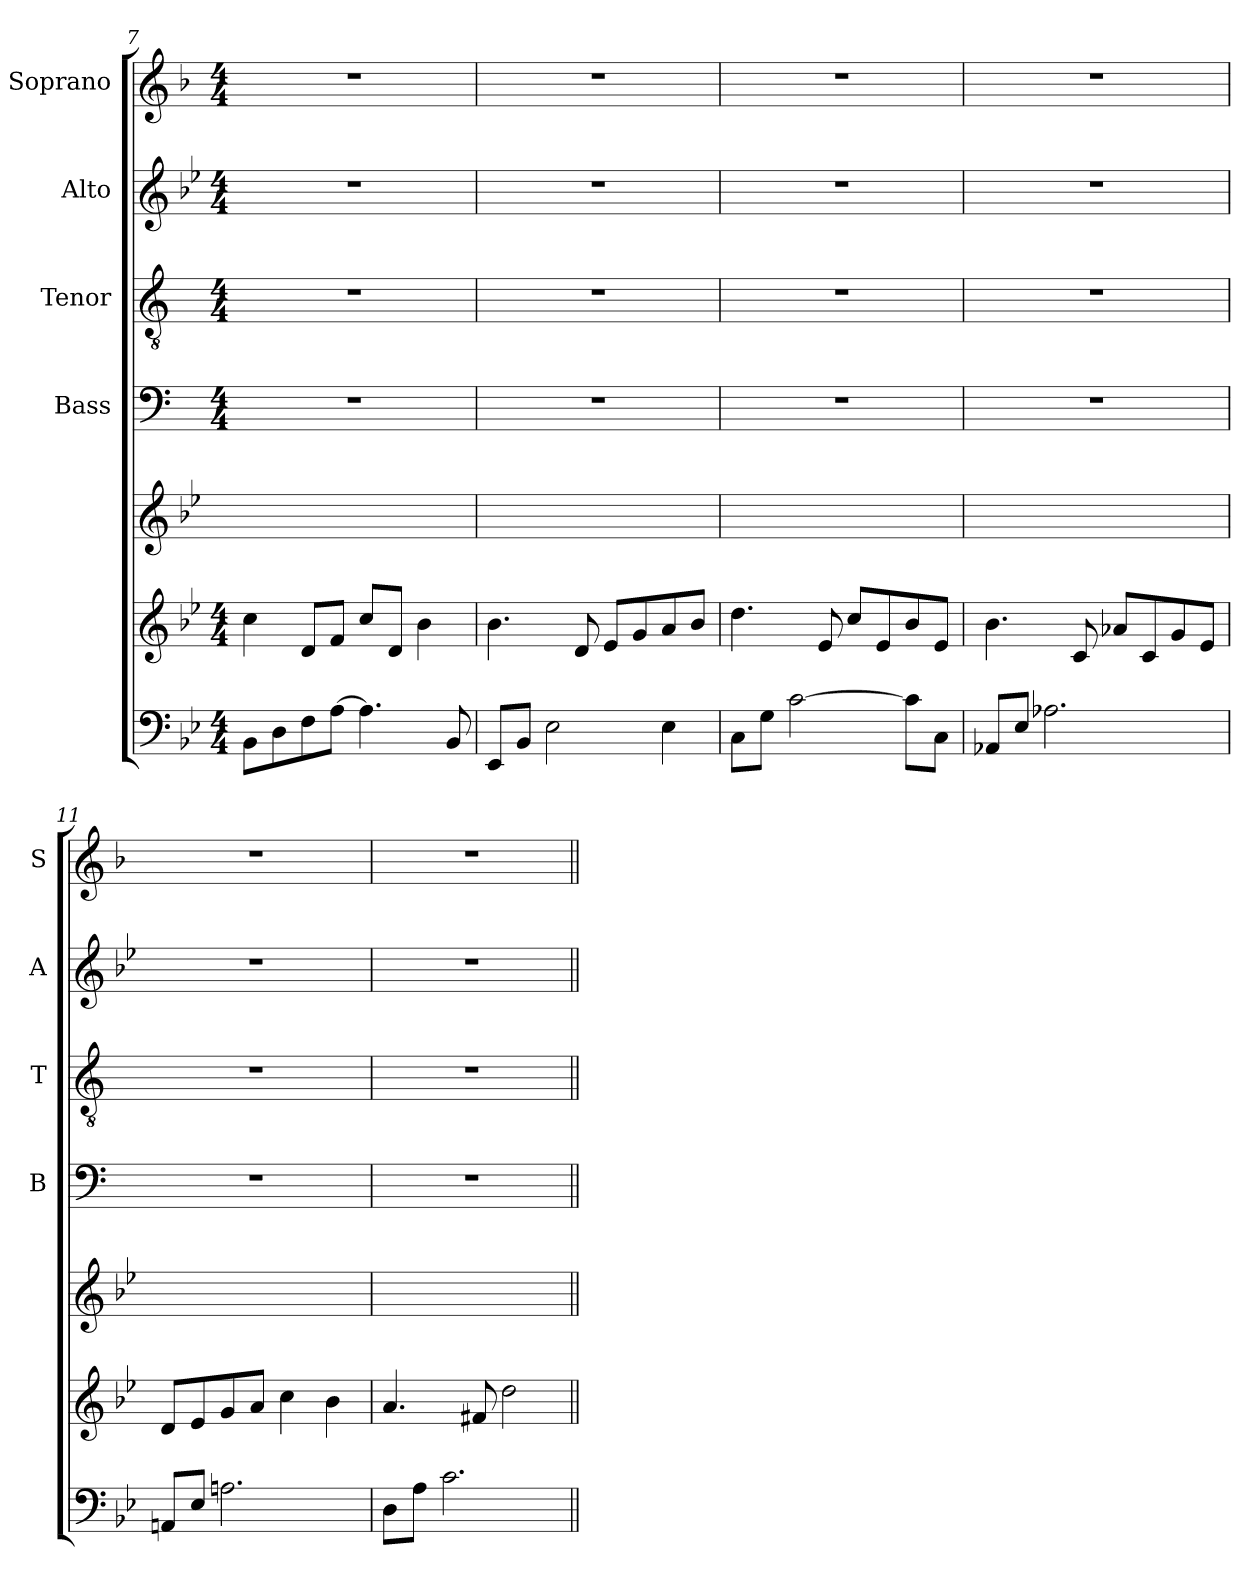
**kern	**kern	**kern	**kern	**kern	**kern	**kern
*part6	*part6	*part5	*part4	*part3	*part2	*part1
*staff7	*staff6	*staff5	*staff4	*staff3	*staff2	*staff1
*	*	*	*I"Bass	*I"Tenor	*I"Alto	*I"Soprano
*	*	*	*I'B	*I'T	*I'A	*I'S
*clefF4	*clefG2	*clefG2	*clefF4	*clefGv2	*clefG2	*clefG2
*	*	*	*ITrd1c2	*ITrd1c2	*	*ITrd4c7
*k[b-e-]	*k[b-e-]	*k[b-e-]	*k[b-e-]	*k[b-e-]	*k[b-e-]	*k[b-e-]
*g:	*g:	*g:	*g:	*g:	*g:	*g:
*M4/4	*M4/4	*	*M4/4	*M4/4	*M4/4	*M4/4
=7	=7	=7	=7	=7	=7	=7
8BB-\L	4cc\	1ryy	1r	1r	1r	1r
8D\	.	.	.	.	.	.
8F\	8d/L	.	.	.	.	.
[8A\J	8f/J	.	.	.	.	.
4.A\]	8cc/L	.	.	.	.	.
.	8d/J	.	.	.	.	.
.	4b-\	.	.	.	.	.
8BB-/	.	.	.	.	.	.
=8	=8	=8	=8	=8	=8	=8
8EE-/L	4.b-\	1ryy	1r	1r	1r	1r
8BB-/J	.	.	.	.	.	.
2E-\	.	.	.	.	.	.
.	8d/	.	.	.	.	.
.	8e-/L	.	.	.	.	.
.	8g/	.	.	.	.	.
4E-\	8a/	.	.	.	.	.
.	8b-/J	.	.	.	.	.
=9	=9	=9	=9	=9	=9	=9
8C\L	4.dd\	1ryy	1r	1r	1r	1r
8G\J	.	.	.	.	.	.
[2c\	.	.	.	.	.	.
.	8e-/	.	.	.	.	.
.	8cc/L	.	.	.	.	.
.	8e-/	.	.	.	.	.
8c\L]	8b-/	.	.	.	.	.
8C\J	8e-/J	.	.	.	.	.
=10	=10	=10	=10	=10	=10	=10
8AA-X/L	4.b-\	1ryy	1r	1r	1r	1r
8E-/J	.	.	.	.	.	.
2.A-X\	.	.	.	.	.	.
.	8c/	.	.	.	.	.
.	8a-X/L	.	.	.	.	.
.	8c/	.	.	.	.	.
.	8g/	.	.	.	.	.
.	8e-/J	.	.	.	.	.
!!LO:LB:g=z
=11	=11	=11	=11	=11	=11	=11
8AAni/L	8d/L	1ryy	1r	1r	1r	1r
8E-/J	8e-/	.	.	.	.	.
2.Ani\	8g/	.	.	.	.	.
.	8a/J	.	.	.	.	.
.	4cc\	.	.	.	.	.
.	4b-\	.	.	.	.	.
=12	=12	=12	=12	=12	=12	=12
8D\L	4.a/	1ryy	1r	1r	1r	1r
8A\J	.	.	.	.	.	.
2.c\	.	.	.	.	.	.
.	8f#X/	.	.	.	.	.
.	2dd\	.	.	.	.	.
=||	=||	=||	=||	=||	=||	=||
*-	*-	*-	*-	*-	*-	*-
